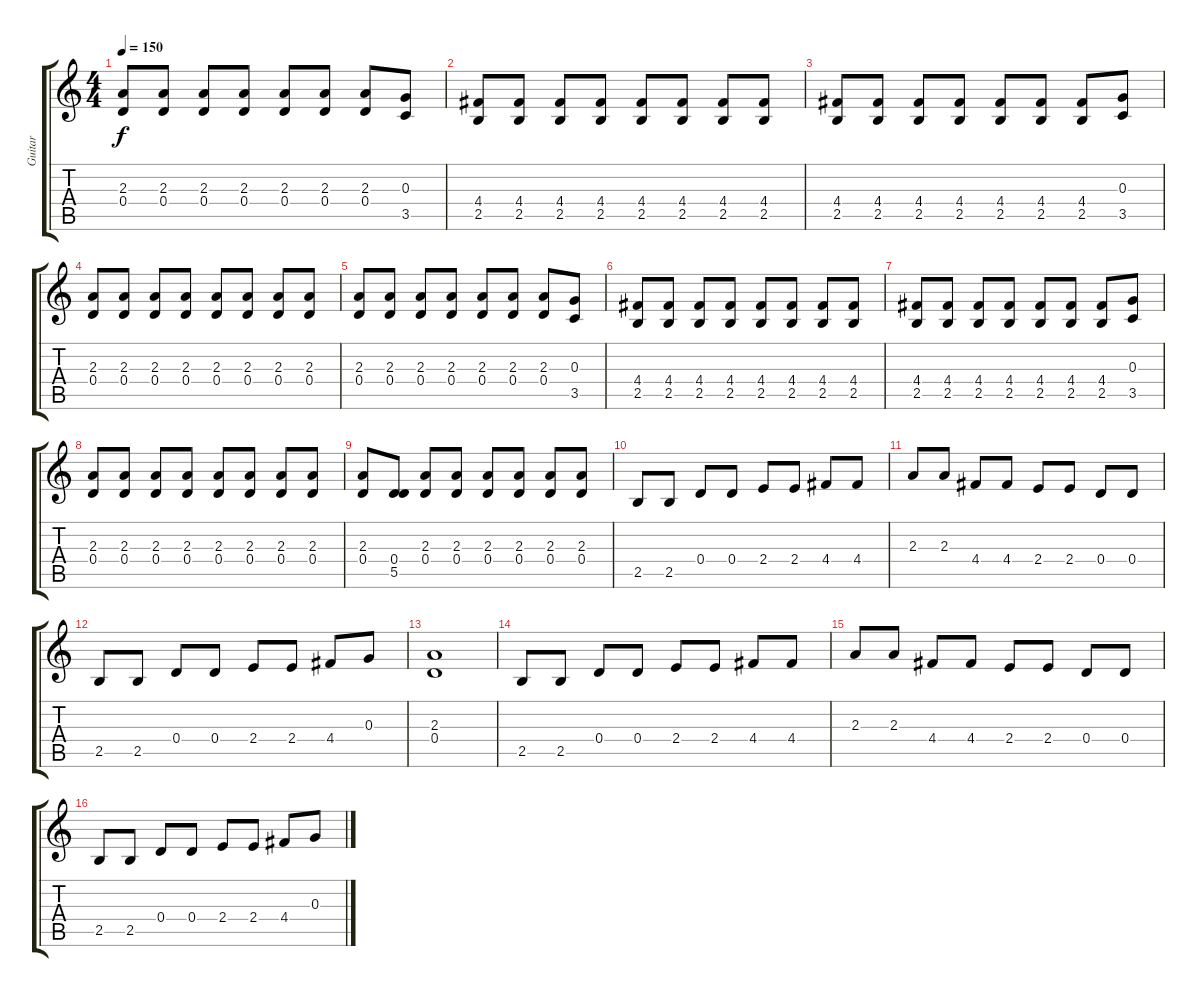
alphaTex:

\track ("Guitar" "Guitar") {instrument distortionguitar}
\staff {score tabs}
\tuning (E4 B3 G3 D3 A2 E2) {hide}
\ts (4 4)
\tempo 150
\clef g2
\ks c
(2.3 0.4).8{dy f} (2.3 0.4).8 (2.3 0.4).8 (2.3 0.4).8 (2.3 0.4).8 (2.3 0.4).8 (2.3 0.4).8 (0.3 3.5).8 |
(4.4 2.5).8 (4.4 2.5).8 (4.4 2.5).8 (4.4 2.5).8 (4.4 2.5).8 (4.4 2.5).8 (4.4 2.5).8 (4.4 2.5).8 |
(4.4 2.5).8 (4.4 2.5).8 (4.4 2.5).8 (4.4 2.5).8 (4.4 2.5).8 (4.4 2.5).8 (4.4 2.5).8 (0.3 3.5).8 |
(2.3 0.4).8 (2.3 0.4).8 (2.3 0.4).8 (2.3 0.4).8 (2.3 0.4).8 (2.3 0.4).8 (2.3 0.4).8 (2.3 0.4).8 |
(2.3 0.4).8 (2.3 0.4).8 (2.3 0.4).8 (2.3 0.4).8 (2.3 0.4).8 (2.3 0.4).8 (2.3 0.4).8 (0.3 3.5).8 |
(4.4 2.5).8 (4.4 2.5).8 (4.4 2.5).8 (4.4 2.5).8 (4.4 2.5).8 (4.4 2.5).8 (4.4 2.5).8 (4.4 2.5).8 |
(4.4 2.5).8 (4.4 2.5).8 (4.4 2.5).8 (4.4 2.5).8 (4.4 2.5).8 (4.4 2.5).8 (4.4 2.5).8 (0.3 3.5).8 |
(2.3 0.4).8 (2.3 0.4).8 (2.3 0.4).8 (2.3 0.4).8 (2.3 0.4).8 (2.3 0.4).8 (2.3 0.4).8 (2.3 0.4).8 |
(2.3 0.4).8 (0.4 5.5).8 (2.3 0.4).8 (2.3 0.4).8 (2.3 0.4).8 (2.3 0.4).8 (2.3 0.4).8 (2.3 0.4).8 |
2.5.8 2.5.8 0.4.8 0.4.8 2.4.8 2.4.8 4.4.8 4.4.8 |
2.3.8 2.3.8 4.4.8 4.4.8 2.4.8 2.4.8 0.4.8 0.4.8 |
2.5.8 2.5.8 0.4.8 0.4.8 2.4.8 2.4.8 4.4.8 0.3.8 |
(2.3 0.4).1 |
2.5.8 2.5.8 0.4.8 0.4.8 2.4.8 2.4.8 4.4.8 4.4.8 |
2.3.8 2.3.8 4.4.8 4.4.8 2.4.8 2.4.8 0.4.8 0.4.8 |
2.5.8 2.5.8 0.4.8 0.4.8 2.4.8 2.4.8 4.4.8 0.3.8
